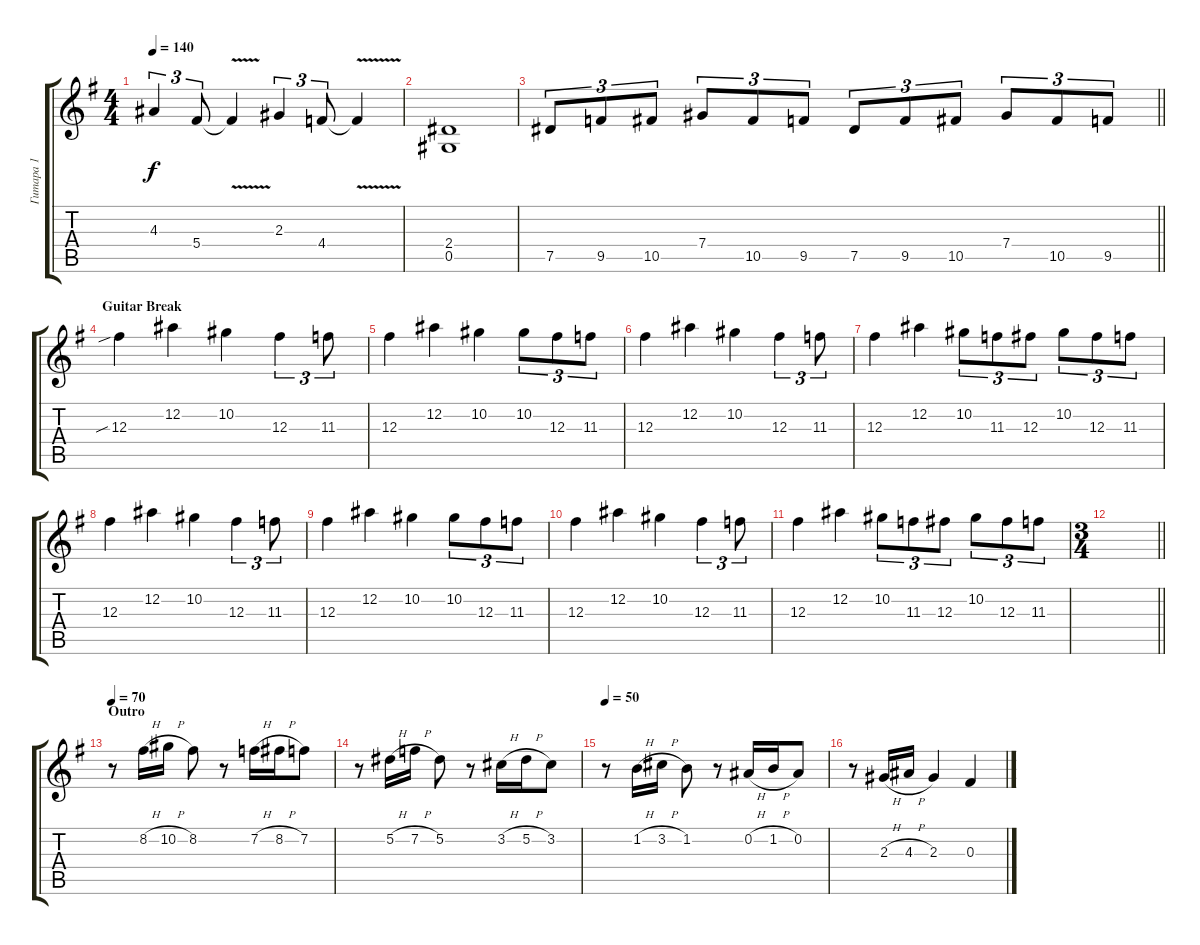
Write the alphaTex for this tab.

\track ("Гитара 1" "Гитара 1") {instrument distortionguitar}
\staff {score tabs}
\tuning (Eb4 Bb3 Gb3 Db3 Ab2 Eb2) {hide}
\ts (4 4)
\tempo 140
\clef g2
\ks eminor
4.3.4{tu (3 2) dy f} 5.4.8{tu (3 2)} 5.4{v t}.4 2.3.4{tu (3 2)} 4.4.8{tu (3 2)} 4.4{v t}.4 |
(2.4 0.5).1 |
\barLineRight lightlight
7.5.8{tu (3 2)} 9.5.8{tu (3 2)} 10.5.8{tu (3 2)} 7.4.8{tu (3 2)} 10.5.8{tu (3 2)} 9.5.8{tu (3 2)} 7.5.8{tu (3 2)} 9.5.8{tu (3 2)} 10.5.8{tu (3 2)} 7.4.8{tu (3 2)} 10.5.8{tu (3 2)} 9.5.8{tu (3 2)} |
\section ("" "Guitar Break")
12.3{sib}.4 12.2.4 10.2.4 12.3.4{tu (3 2)} 11.3.8{tu (3 2)} |
12.3.4 12.2.4 10.2.4 10.2.8{tu (3 2)} 12.3.8{tu (3 2)} 11.3.8{tu (3 2)} |
12.3.4 12.2.4 10.2.4 12.3.4{tu (3 2)} 11.3.8{tu (3 2)} |
12.3.4 12.2.4 10.2.8{tu (3 2)} 11.3.8{tu (3 2)} 12.3.8{tu (3 2)} 10.2.8{tu (3 2)} 12.3.8{tu (3 2)} 11.3.8{tu (3 2)} |
12.3.4 12.2.4 10.2.4 12.3.4{tu (3 2)} 11.3.8{tu (3 2)} |
12.3.4 12.2.4 10.2.4 10.2.8{tu (3 2)} 12.3.8{tu (3 2)} 11.3.8{tu (3 2)} |
12.3.4 12.2.4 10.2.4 12.3.4{tu (3 2)} 11.3.8{tu (3 2)} |
12.3.4 12.2.4 10.2.8{tu (3 2)} 11.3.8{tu (3 2)} 12.3.8{tu (3 2)} 10.2.8{tu (3 2)} 12.3.8{tu (3 2)} 11.3.8{tu (3 2)} |
\ts (3 4)
\barLineRight lightlight
|
\section ("" "Outro")
\tempo 70
r.8{volume 10 instrument electricguitarclean} 8.2{h}.16 10.2{h}.16 8.2.8 r.8 7.2{h}.16 8.2{h}.16 7.2.8 |
r.8 5.2{h}.16 7.2{h}.16 5.2.8 r.8 3.2{h}.16 5.2{h}.16 3.2.8 |
\tempo 50
r.8 1.2{h}.16 3.2{h}.16 1.2.8 r.8 0.2{h}.16 1.2{h}.16 0.2.8 |
r.8 2.3{h}.16 4.3{h}.16 2.3.4 0.3.4
